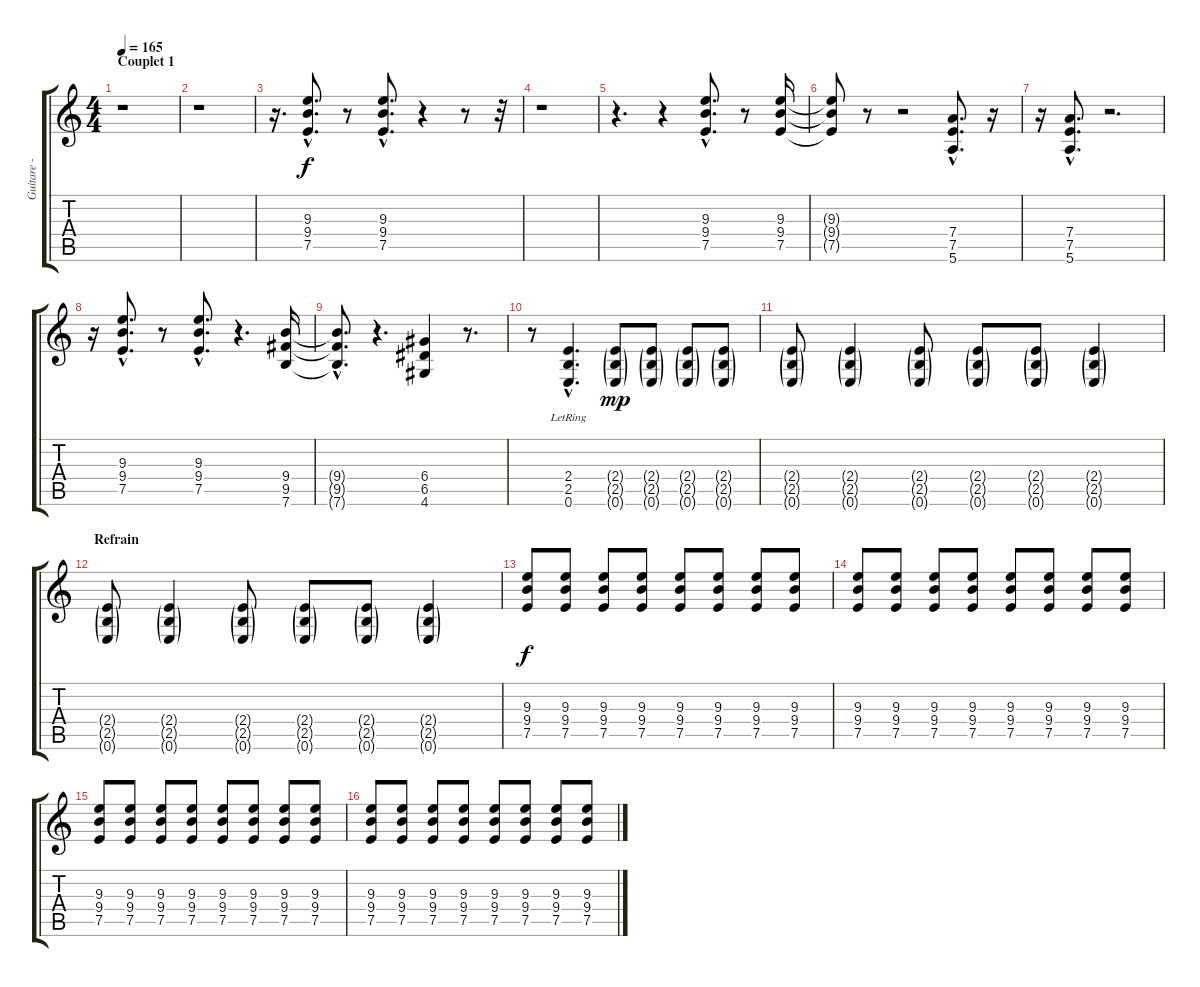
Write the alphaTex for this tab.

\track ("Guitare - Yves " "Guitare - ") {instrument overdrivenguitar}
\staff {score tabs}
\tuning (E4 B3 G3 D3 A2 E2) {hide}
\ts (4 4)
\section ("" "Couplet 1")
\tempo 165
\clef g2
\ks c
r.1{dy mf} |
r.1 |
r.16{d balance 0} (9.3{hac} 9.4{hac} 7.5{hac}).8{d dy f} r.8 (9.3{hac} 9.4{hac} 7.5{hac}).8{d} r.4 r.8 r.32 |
r.1 |
r.4{d} r.4 (9.3{hac} 9.4{hac} 7.5{hac}).8{d} r.8 (9.3 9.4 7.5).16 |
(9.3{t} 9.4{t} 7.5{t}).8 r.8 r.2 (7.4{hac} 7.5{hac} 5.6{hac}).8{d} r.16 |
r.16 (7.4{hac} 7.5{hac} 5.6{hac}).8{d} r.2{d} |
r.16 (9.3{hac} 9.4{hac} 7.5{hac}).8{d} r.8 (9.3{hac} 9.4{hac} 7.5{hac}).8{d} r.4{d} (9.4 9.5 7.6).16 |
(9.4{hac t} 9.5{hac t} 7.6{hac t}).8{d} r.4{d} (6.4 6.5 4.6).4 r.8{d} |
r.8 (2.4{hac lr} 2.5{hac lr} 0.6{hac lr}).4{d} (2.4{g} 2.5{g} 0.6{g}).8{dy mp} (2.4{g} 2.5{g} 0.6{g}).8 (2.4{g} 2.5{g} 0.6{g}).8 (2.4{g} 2.5{g} 0.6{g}).8 |
(2.4{g} 2.5{g} 0.6{g}).8 (2.4{g} 2.5{g} 0.6{g}).4 (2.4{g} 2.5{g} 0.6{g}).8 (2.4{g} 2.5{g} 0.6{g}).8 (2.4{g} 2.5{g} 0.6{g}).8 (2.4{g} 2.5{g} 0.6{g}).4 |
\section ("" "Refrain")
(2.4{g} 2.5{g} 0.6{g}).8 (2.4{g} 2.5{g} 0.6{g}).4 (2.4{g} 2.5{g} 0.6{g}).8 (2.4{g} 2.5{g} 0.6{g}).8 (2.4{g} 2.5{g} 0.6{g}).8 (2.4{g} 2.5{g} 0.6{g}).4 |
(9.3 9.4 7.5).8{dy f} (9.3 9.4 7.5).8 (9.3 9.4 7.5).8 (9.3 9.4 7.5).8 (9.3 9.4 7.5).8 (9.3 9.4 7.5).8 (9.3 9.4 7.5).8 (9.3 9.4 7.5).8 |
(9.3 9.4 7.5).8 (9.3 9.4 7.5).8 (9.3 9.4 7.5).8 (9.3 9.4 7.5).8 (9.3 9.4 7.5).8 (9.3 9.4 7.5).8 (9.3 9.4 7.5).8 (9.3 9.4 7.5).8 |
(9.3 9.4 7.5).8 (9.3 9.4 7.5).8 (9.3 9.4 7.5).8 (9.3 9.4 7.5).8 (9.3 9.4 7.5).8 (9.3 9.4 7.5).8 (9.3 9.4 7.5).8 (9.3 9.4 7.5).8 |
(9.3 9.4 7.5).8 (9.3 9.4 7.5).8 (9.3 9.4 7.5).8 (9.3 9.4 7.5).8 (9.3 9.4 7.5).8 (9.3 9.4 7.5).8 (9.3 9.4 7.5).8 (9.3 9.4 7.5).8
